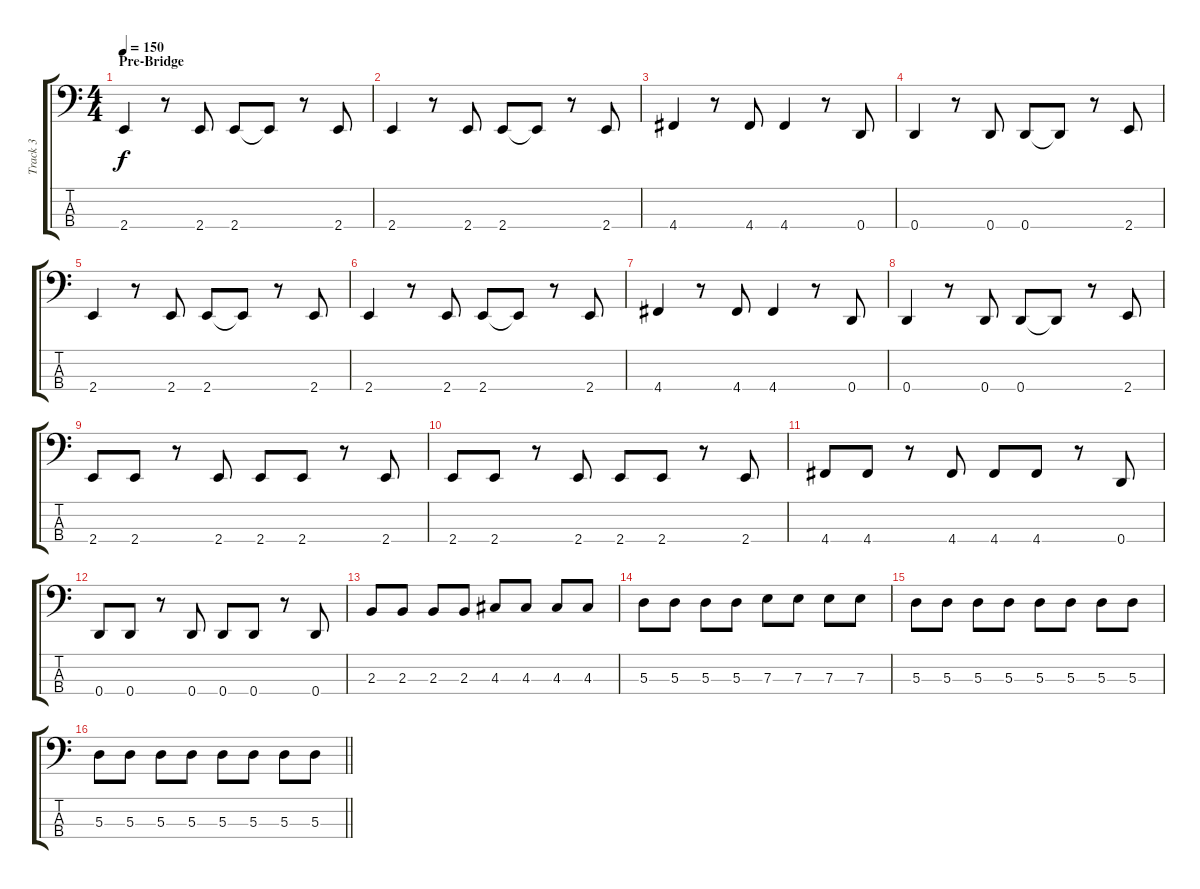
\track ("Track 3" "Track 3") {instrument electricbassfinger}
\staff {score tabs}
\tuning (G2 D2 A1 D1) {hide}
\ts (4 4)
\section ("" "Pre-Bridge")
\tempo 150
\clef f4
\ks c
2.4.4{dy f} r.8 2.4.8 2.4.8 2.4{t}.8 r.8 2.4.8 |
2.4.4 r.8 2.4.8 2.4.8 2.4{t}.8 r.8 2.4.8 |
4.4.4 r.8 4.4.8 4.4.4 r.8 0.4.8 |
0.4.4 r.8 0.4.8 0.4.8 0.4{t}.8 r.8 2.4.8 |
2.4.4 r.8 2.4.8 2.4.8 2.4{t}.8 r.8 2.4.8 |
2.4.4 r.8 2.4.8 2.4.8 2.4{t}.8 r.8 2.4.8 |
4.4.4 r.8 4.4.8 4.4.4 r.8 0.4.8 |
0.4.4 r.8 0.4.8 0.4.8 0.4{t}.8 r.8 2.4.8 |
2.4.8 2.4.8 r.8 2.4.8 2.4.8 2.4.8 r.8 2.4.8 |
2.4.8 2.4.8 r.8 2.4.8 2.4.8 2.4.8 r.8 2.4.8 |
4.4.8 4.4.8 r.8 4.4.8 4.4.8 4.4.8 r.8 0.4.8 |
0.4.8 0.4.8 r.8 0.4.8 0.4.8 0.4.8 r.8 0.4.8 |
2.3.8 2.3.8 2.3.8 2.3.8 4.3.8 4.3.8 4.3.8 4.3.8 |
5.3.8 5.3.8 5.3.8 5.3.8 7.3.8 7.3.8 7.3.8 7.3.8 |
5.3.8 5.3.8 5.3.8 5.3.8 5.3.8 5.3.8 5.3.8 5.3.8 |
\barLineRight lightlight
5.3.8 5.3.8 5.3.8 5.3.8 5.3.8 5.3.8 5.3.8 5.3.8
